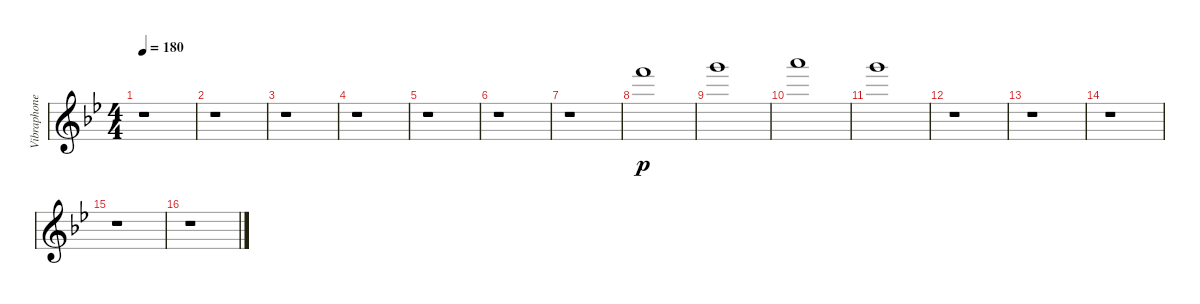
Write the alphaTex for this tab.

\track ("Vibraphone L" "Vibraphone") {instrument vibraphone}
\staff {score}
\tuning (E4 B3 G3 D3 A2 E2 B1) {hide}
\ts (4 4)
\tempo 180
\clef g2
\ks bb
r.1{dy p} |
r.1 |
r.1 |
r.1 |
r.1 |
r.1 |
r.1 |
25.1.1 |
27.1.1 |
29.1.1 |
27.1.1 |
r.1 |
r.1 |
r.1 |
r.1 |
r.1
